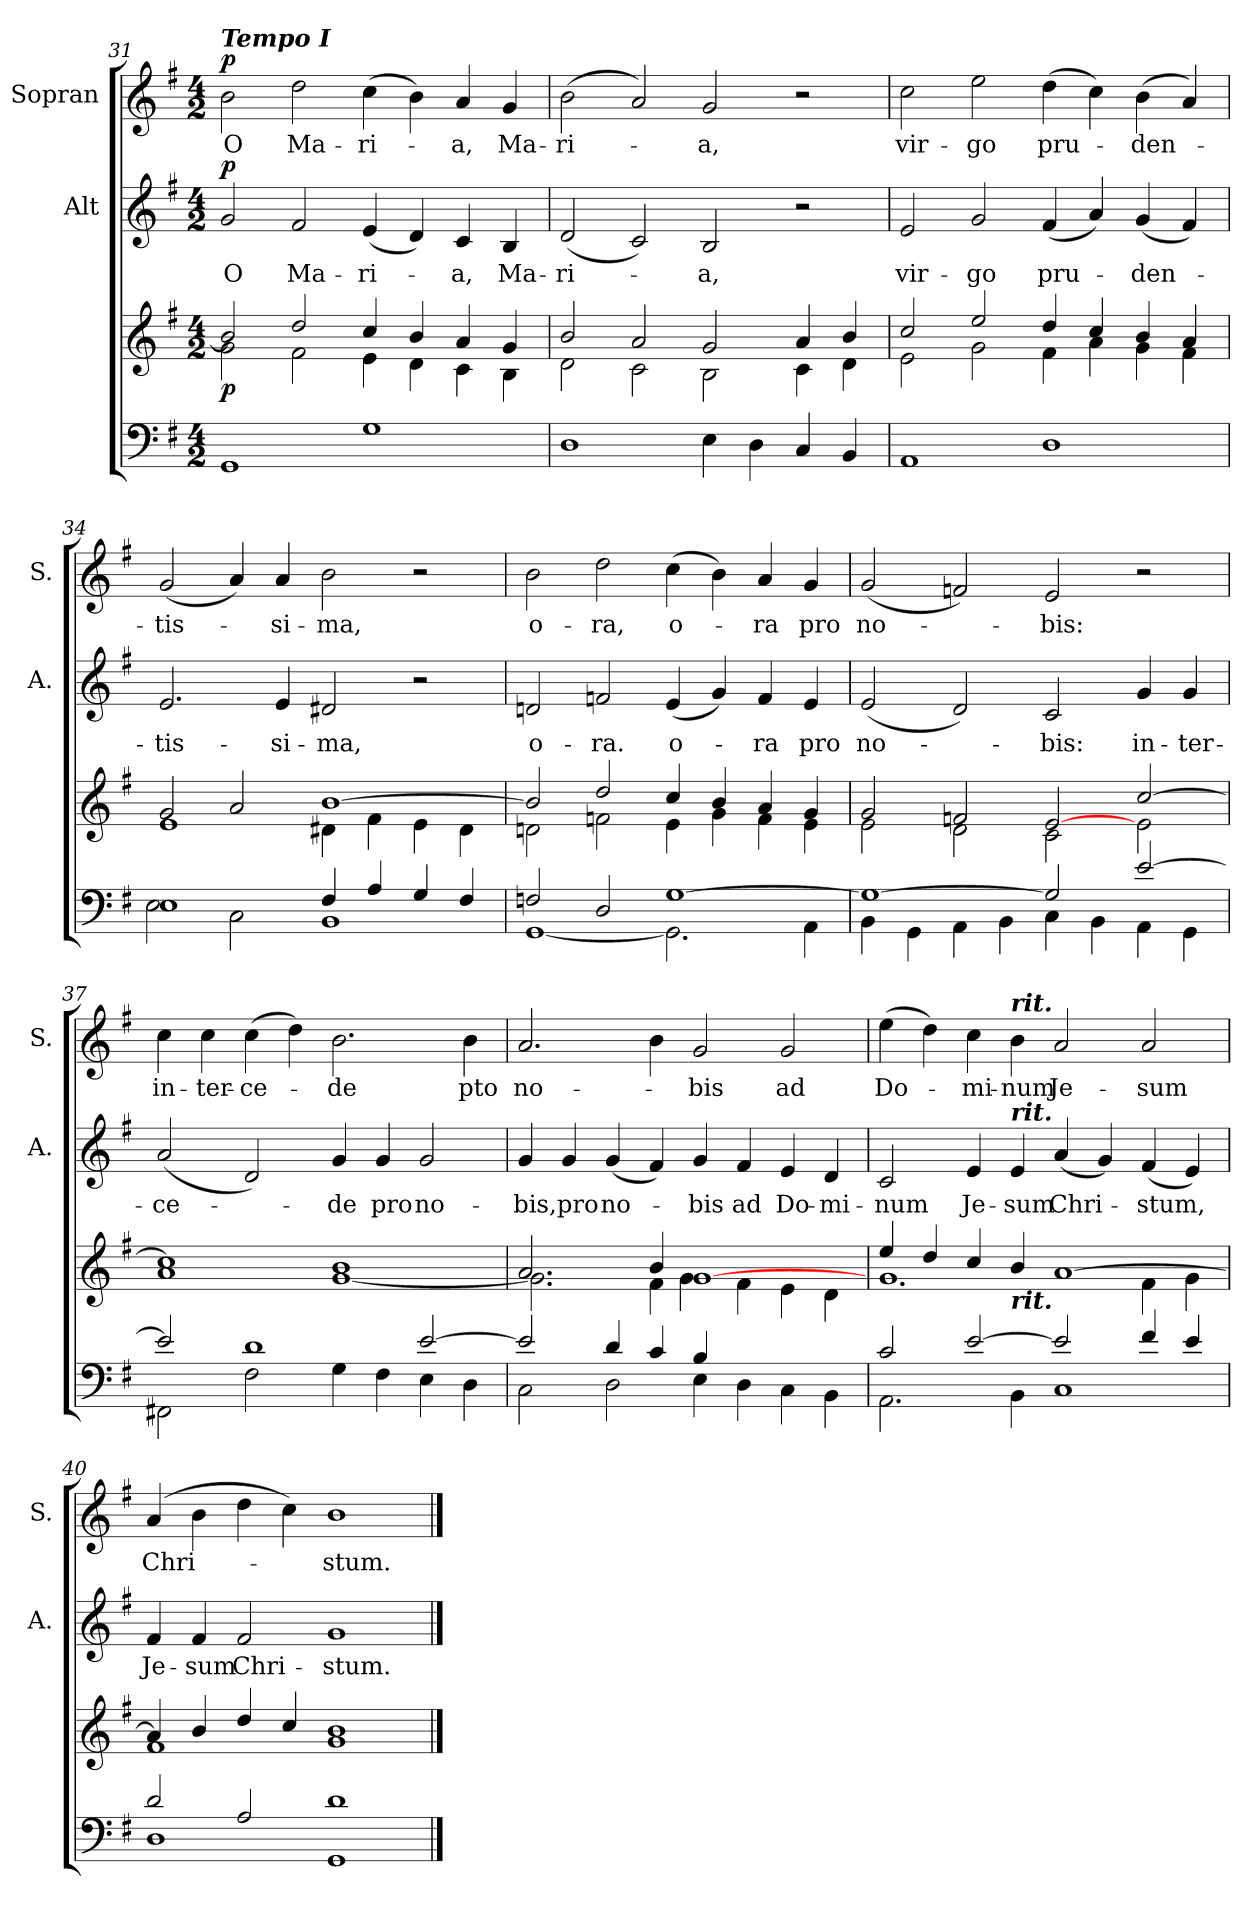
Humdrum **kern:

**kern	**kern	**dynam	**kern	**text	**dynam	**kern	**text	**dynam
*part3	*part3	*part3	*part2	*part2	*part2	*part1	*part1	*part1
*staff4	*staff3	*staff3/4	*staff2	*staff2	*staff2	*staff1	*staff1	*staff1
*	*	*	*I"Alt	*	*	*I"Sopran	*	*
*	*	*	*I'A.	*	*	*I'S.	*	*
!!LO:PB:g=z
*clefF4	*clefG2	*	*clefG2	*	*	*clefG2	*	*
*k[f#]	*k[f#]	*	*k[f#]	*	*	*k[f#]	*	*
*G:	*G:	*	*G:	*	*	*G:	*	*
*M4/2	*M4/2	*	*M4/2	*	*	*M4/2	*	*
=31	=31	=31	=31	=31	=31	=31	=31	=31
*	*^	*	*	*	*	*	*	*
!	!	!	!	!	!	!	!LO:TX:a:Bi:t=Tempo I	!	!
!	!	!	!LO:DY:b	!	!LO:LY:b	!LO:DY:a	!	!LO:LY:b	!LO:DY:a
1GG	2b/]	2g\	p	2g/	O	p	2b\	O	p
!	!	!	!	!	!LO:LY:b	!	!	!LO:LY:b	!
.	2dd/	2f#\	.	2f#/	Ma-	.	2dd\	Ma-	.
!	!	!	!	!	!LO:LY:b	!	!	!LO:LY:b	!
1G	4cc/	4e\	.	(<4e/	-ri-	.	(>4cc\	-ri-	.
.	4b/	4d\	.	4d/)	.	.	4b\)	.	.
!	!	!	!	!	!LO:LY:b	!	!	!LO:LY:b	!
.	4a/	4c\	.	4c/	-a,	.	4a/	-a,	.
!	!	!	!	!	!LO:LY:b	!	!	!LO:LY:b	!
.	4g/	4B\	.	4B/	Ma-	.	4g/	Ma-	.
=32	=32	=32	=32	=32	=32	=32	=32	=32	=32
!	!	!	!	!	!LO:LY:b	!	!	!LO:LY:b	!
1D	2b/	2d\	.	(<2d/	-ri-	.	(>2b\	-ri-	.
.	2a/	2c\	.	2c/)	.	.	2a/)	.	.
!	!	!	!	!	!LO:LY:b	!	!	!LO:LY:b	!
4E\	2g/	2B\	.	2B/	-a,	.	2g/	-a,	.
4D\	.	.	.	.	.	.	.	.	.
4C/	4a/	4c\	.	2r	.	.	2r	.	.
4BB/	4b/	4d\	.	.	.	.	.	.	.
=33	=33	=33	=33	=33	=33	=33	=33	=33	=33
!	!	!	!	!	!LO:LY:b	!	!	!LO:LY:b	!
1AA	2cc/	2e\	.	2e/	vir-	.	2cc\	vir-	.
!	!	!	!	!	!LO:LY:b	!	!	!LO:LY:b	!
.	2ee/	2g\	.	2g/	-go	.	2ee\	-go	.
!	!	!	!	!	!LO:LY:b	!	!	!LO:LY:b	!
1D	4dd/	4f#\	.	(<4f#/	pru-	.	(>4dd\	pru-	.
.	4cc/	4a\	.	4a/)	.	.	4cc\)	.	.
!	!	!	!	!	!LO:LY:b	!	!	!LO:LY:b	!
.	4b/	4g\	.	(<4g/	-den-	.	(>4b\	-den-	.
.	4a/	4f#\	.	4f#/)	.	.	4a/)	.	.
=34	=34	=34	=34	=34	=34	=34	=34	=34	=34
*^	*	*	*	*	*	*	*	*	*
!	!	!	!	!	!	!LO:LY:b	!	!	!LO:LY:b	!
1E	2E\	2g/	1e	.	2.e/	-tis-	.	(<2g/	-tis-	.
.	2C\	2a/	.	.	.	.	.	4a/)	.	.
!	!	!	!	!	!	!LO:LY:b	!	!	!LO:LY:b	!
.	.	.	.	.	4e/	-si-	.	4a/	-si-	.
!	!	!	!	!	!	!LO:LY:b	!	!	!LO:LY:b	!
4F#/	1BB	[>1b	4d#X\	.	2d#X/	-ma,	.	2b\	-ma,	.
4A/	.	.	4f#\	.	.	.	.	.	.	.
4G/	.	.	4e\	.	2r	.	.	2r	.	.
4F#/	.	.	4d#\	.	.	.	.	.	.	.
!!LO:LB:g=z
=35	=35	=35	=35	=35	=35	=35	=35	=35	=35	=35
!	!	!	!	!	!	!LO:LY:b	!	!	!LO:LY:b	!
2Fn/	[<1GG	2b/]	2dn\	.	2dn/	o-	.	2b\	o-	.
!	!	!	!	!	!	!LO:LY:b	!	!	!LO:LY:b	!
2D/	.	2dd/	2fn\	.	2fn/	-ra.	.	2dd\	-ra,	.
!	!	!	!	!	!	!LO:LY:b	!	!	!LO:LY:b	!
[>1G	2.GG\]	4cc/	4e\	.	(<4e/	o-	.	(>4cc\	o-	.
.	.	4b/	4g\	.	4g/)	.	.	4b\)	.	.
!	!	!	!	!	!	!LO:LY:b	!	!	!LO:LY:b	!
.	.	4a/	4f\	.	4f/	-ra	.	4a/	-ra	.
!	!	!	!	!	!	!LO:LY:b	!	!	!LO:LY:b	!
.	4AA\	4g/	4e\	.	4e/	pro	.	4g/	pro	.
=36	=36	=36	=36	=36	=36	=36	=36	=36	=36	=36
!	!	!	!	!	!	!LO:LY:b	!	!	!LO:LY:b	!
1G_	4BB\	2g/	2e\	.	(<2e/	no-	.	(<2g/	no-	.
.	4GG\	.	.	.	.	.	.	.	.	.
.	4AA\	2fn/	2d\	.	2d/)	.	.	2fn/)	.	.
.	4BB\	.	.	.	.	.	.	.	.	.
!	!	!	!	!	!	!LO:LY:b	!	!	!LO:LY:b	!
2G/]	4C\	[>2e/	2c\	.	2c/	-bis:	.	2e/	-bis:	.
.	4BB\	.	.	.	.	.	.	.	.	.
!	!	!	!	!	!	!LO:LY:b	!	!	!	!
[>2e/	4AA\	[>2cc/	2e\	.	4g/	in-	.	2r	.	.
!	!	!	!	!	!	!LO:LY:b	!	!	!	!
.	4GG\	.	.	.	4g/	-ter-	.	.	.	.
=37	=37	=37	=37	=37	=37	=37	=37	=37	=37	=37
!	!	!	!	!	!	!LO:LY:b	!	!	!LO:LY:b	!
2e/]	2FF#X\	1cc]	1a	.	(<2a/	-ce-	.	4cc\	in-	.
!	!	!	!	!	!	!	!	!	!LO:LY:b	!
.	.	.	.	.	.	.	.	4cc\	-ter-	.
!	!	!	!	!	!	!	!	!	!LO:LY:b	!
1d	2F#\	.	.	.	2d/)	.	.	(>4cc\	-ce-	.
.	.	.	.	.	.	.	.	4dd\)	.	.
!	!	!	!	!	!	!LO:LY:b	!	!	!LO:LY:b	!
.	4G\	1b	[<1g	.	4g/	-de	.	2.b\	-de	.
!	!	!	!	!	!	!LO:LY:b	!	!	!	!
.	4F#\	.	.	.	4g/	pro	.	.	.	.
!	!	!	!	!	!	!LO:LY:b	!	!	!	!
[>2e/	4E\	.	.	.	2g/	no-	.	.	.	.
!	!	!	!	!	!	!	!	!	!LO:LY:b	!
.	4D\	.	.	.	.	.	.	4b\	pto	.
!!LO:LB:g=z
=38	=38	=38	=38	=38	=38	=38	=38	=38	=38	=38
!	!	!	!	!	!	!LO:LY:b	!	!	!LO:LY:b	!
2e/]	2C\	2.a/	2.g\]	.	4g/	-bis,	.	2.a/	no-	.
!	!	!	!	!	!	!LO:LY:b	!	!	!	!
.	.	.	.	.	4g/	pro	.	.	.	.
!	!	!	!	!	!	!LO:LY:b	!	!	!	!
4d/	2D\	.	.	.	(<4g/	no-	.	.	.	.
4c/	.	4b/	4f#\	.	4f#/)	.	.	4b\	.	.
!	!	!	!	!	!	!LO:LY:b	!	!	!LO:LY:b	!
4B/	4E\	[>1g	4g\	.	4g/	-bis	.	2g/	-bis	.
!	!	!	!	!	!	!LO:LY:b	!	!	!	!
2.ryy	4D\	.	4f#\	.	4f#/	ad	.	.	.	.
!	!	!	!	!	!	!LO:LY:b	!	!	!LO:LY:b	!
.	4C\	.	4e\	.	4e/	Do-	.	2g/	ad	.
!	!	!	!	!	!	!LO:LY:b	!	!	!	!
.	4BB\	.	4d\	.	4d/	-mi-	.	.	.	.
=39	=39	=39	=39	=39	=39	=39	=39	=39	=39	=39
!	!	!	!	!	!	!LO:LY:b	!	!	!LO:LY:b	!
2c/	2.AA\	4ee/	1.g	.	2c/	-num	.	(>4ee\	Do-	.
.	.	4dd/	.	.	.	.	.	4dd\)	.	.
!	!	!	!	!	!	!LO:LY:b	!	!	!LO:LY:b	!
[>2e/	.	4cc/	.	.	4e/	Je-	.	4cc\	-mi-	.
!	!	!	!	!	!	!	!	!LO:TX:a:Bi:t=rit.	!	!
!	!	!	!	!	!LO:TX:a:Bi:t=rit.	!	!	!	!	!
!	!	!LO:TX:b:Bi:t=rit.	!	!	!	!	!	!	!	!
!	!	!	!	!	!	!LO:LY:b	!	!	!LO:LY:b	!
.	4BB\	4b/	.	.	4e/	-sum	.	4b\	-num	.
!	!	!	!	!	!	!LO:LY:b	!	!	!LO:LY:b	!
2e/]	1C	[>1a	.	.	(<4a/	Chri-	.	2a/	Je-	.
.	.	.	.	.	4g/)	.	.	.	.	.
!	!	!	!	!	!	!LO:LY:b	!	!	!LO:LY:b	!
4f#/	.	.	4f#\	.	(<4f#/	-stum,	.	2a/	-sum	.
4e/	.	.	4g\	.	4e/)	.	.	.	.	.
=40	=40	=40	=40	=40	=40	=40	=40	=40	=40	=40
!	!	!	!	!	!	!LO:LY:b	!	!	!LO:LY:b	!
2d/	1D	4a/]	1f#	.	4f#/	Je-	.	(4a/	Chri-	.
!	!	!	!	!	!	!LO:LY:b	!	!	!	!
.	.	4b/	.	.	4f#/	-sum	.	4b\	.	.
!	!	!	!	!	!	!LO:LY:b	!	!	!	!
2A/	.	4dd/	.	.	2f#/	Chri-	.	4dd\	.	.
.	.	4cc/	.	.	.	.	.	4cc\)	.	.
!	!	!	!	!	!	!LO:LY:b	!	!	!LO:LY:b	!
1d	1GG	1b	1g	.	1g	-stum.	.	1b	-stum.	.
*v	*v	*	*	*	*	*	*	*	*	*
*	*v	*v	*	*	*	*	*	*	*
==	==	==	==	==	==	==	==	==
*-	*-	*-	*-	*-	*-	*-	*-	*-
